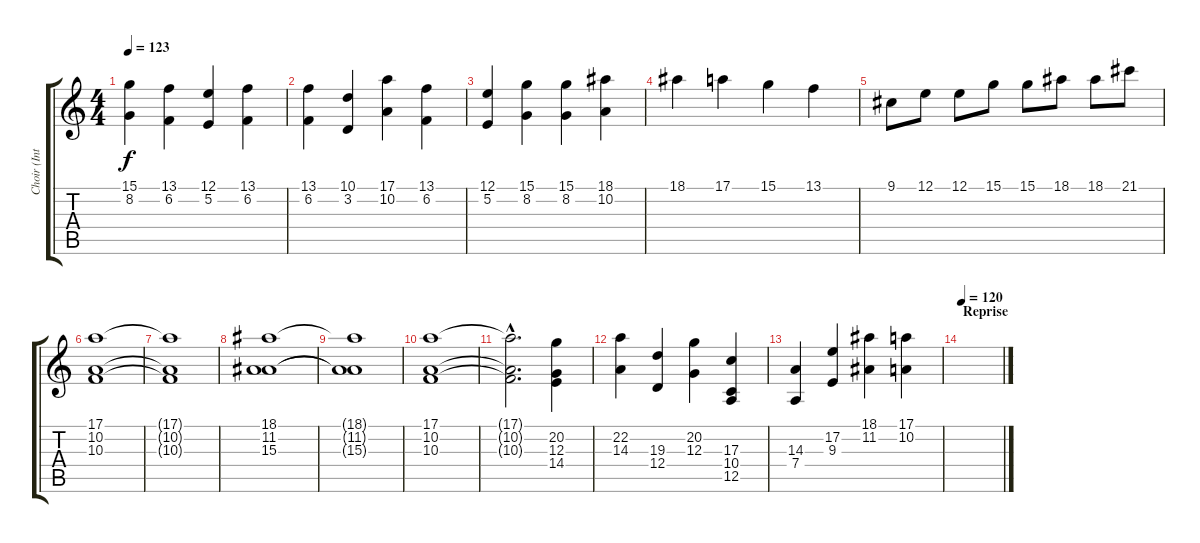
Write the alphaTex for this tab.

\track ("Choir (Interlude)" "Choir (Int") {instrument choiraahs}
\staff {score tabs}
\tuning (E4 B3 G3 D3 A2 D2) {hide}
\ts (4 4)
\tempo 123
\clef g2
\ks c
(15.1 8.2).4{dy f} (13.1 6.2).4 (12.1 5.2).4 (13.1 6.2).4 |
(13.1 6.2).4 (10.1 3.2).4 (17.1 10.2).4 (13.1 6.2).4 |
(12.1 5.2).4 (15.1 8.2).4 (15.1 8.2).4 (18.1 10.2).4 |
18.1.4 17.1.4 15.1.4 13.1.4 |
9.1.8 12.1.8 12.1.8 15.1.8 15.1.8 18.1.8 18.1.8 21.1.8 |
(17.1 10.2 10.3).1 |
(17.1{t} 10.2{t} 10.3{t}).1 |
(18.1 11.2 15.3).1 |
(18.1{t} 11.2{t} 15.3{t}).1 |
(17.1 10.2 10.3).1 |
(17.1{hac t} 10.2{hac t} 10.3{hac t}).2{d volume 8} (20.2 12.3 14.4).4 |
(22.2 14.3).4 (19.3 12.4).4 (20.2 12.3).4 (17.3 10.4 12.5).4 |
(14.3 7.4).4 (17.2 9.3).4 (18.1 11.2).4 (17.1 10.2).4 |
\section ("" "Reprise")
\tempo 120
